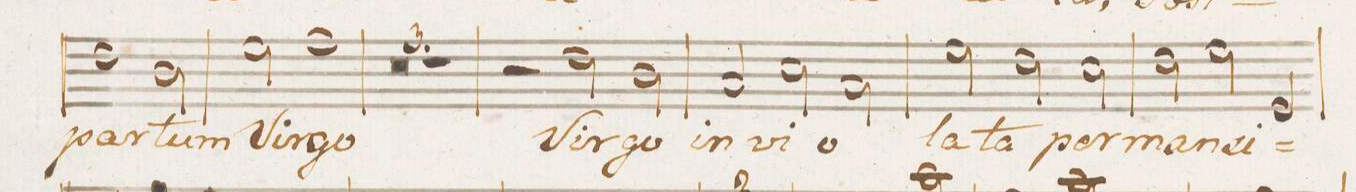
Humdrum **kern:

**kern	**text
*I"Basso.	*
*clefF4	*
*k[b-]	*
*M3/2	*
1F	par-
2D\	-tum
=19	=19
2G\	Vir-
1A	-go
=20	=20
0.r	.
=21	=21
=22	=22
1.r	.
=23	=23
2r	.
2F\	Vir-
2D\	-go
=24	=24
2C/	in-
2E\	-vi-
2C/	-o-
=25	=25
2G\	-la-
2F\	-ta
2E\	per-
=26	=26
2F\	-man-
2G\	-si-
2GG/	.
=27	=27
*-	*-
